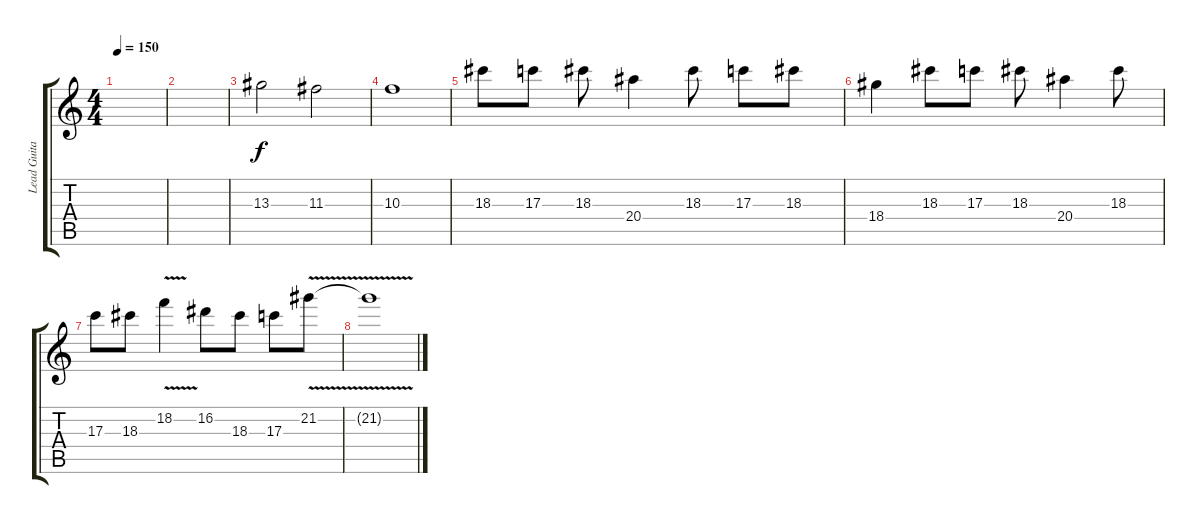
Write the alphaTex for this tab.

\track ("Lead Guitar 1 (Björn Gelotte)" "Lead Guita") {instrument overdrivenguitar}
\staff {score tabs}
\tuning (E4 B3 G3 D3 A2 E2) {hide}
\ts (4 4)
\tempo 150
\clef g2
\ks c
|
|
13.3.2 11.3.2 |
10.3.1 |
18.3.8 17.3.8 18.3.8 20.4.4 18.3.8 17.3.8 18.3.8 |
18.4.4 18.3.8 17.3.8 18.3.8 20.4.4 18.3.8 |
17.3.8 18.3.8 18.2{v}.4 16.2.8 18.3.8 17.3.8 21.2{v}.8 |
21.2{v t}.1
